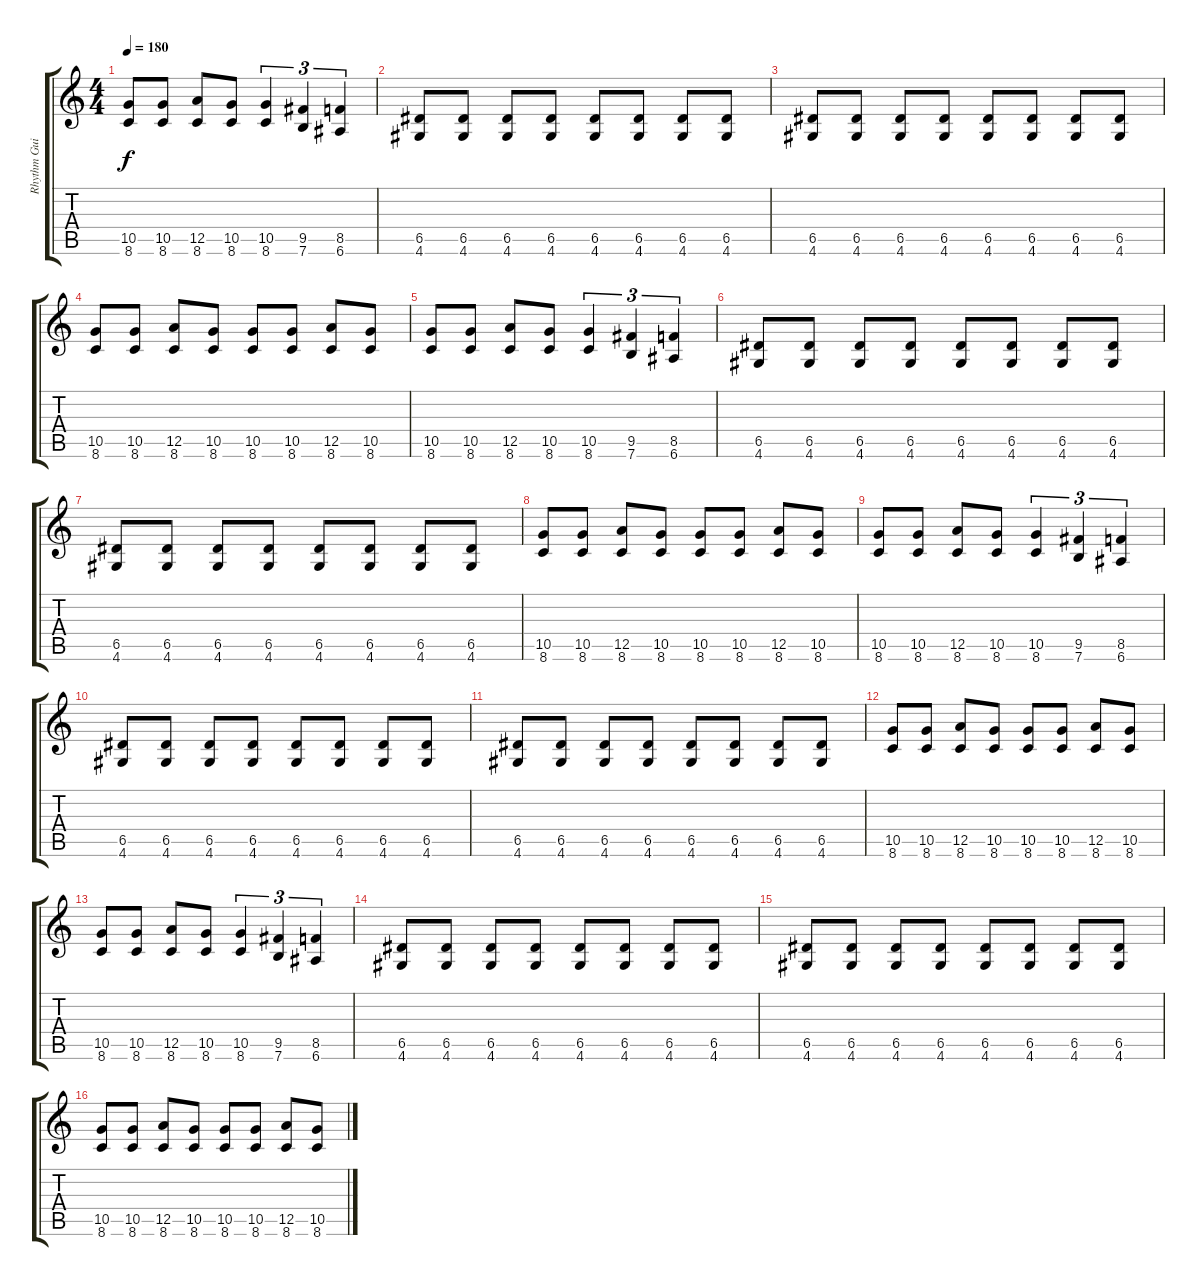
\track ("Rhythm Guitar" "Rhythm Gui") {instrument distortionguitar}
\staff {score tabs}
\tuning (E4 B3 G3 D3 A2 E2) {hide}
\ts (4 4)
\tempo 180
\clef g2
\ks c
(10.5 8.6).8{dy f} (10.5 8.6).8 (12.5 8.6).8 (10.5 8.6).8 (10.5 8.6).4{tu (3 2)} (9.5 7.6).4{tu (3 2)} (8.5 6.6).4{tu (3 2)} |
(6.5 4.6).8 (6.5 4.6).8 (6.5 4.6).8 (6.5 4.6).8 (6.5 4.6).8 (6.5 4.6).8 (6.5 4.6).8 (6.5 4.6).8 |
(6.5 4.6).8 (6.5 4.6).8 (6.5 4.6).8 (6.5 4.6).8 (6.5 4.6).8 (6.5 4.6).8 (6.5 4.6).8 (6.5 4.6).8 |
(10.5 8.6).8 (10.5 8.6).8 (12.5 8.6).8 (10.5 8.6).8 (10.5 8.6).8 (10.5 8.6).8 (12.5 8.6).8 (10.5 8.6).8 |
(10.5 8.6).8 (10.5 8.6).8 (12.5 8.6).8 (10.5 8.6).8 (10.5 8.6).4{tu (3 2)} (9.5 7.6).4{tu (3 2)} (8.5 6.6).4{tu (3 2)} |
(6.5 4.6).8 (6.5 4.6).8 (6.5 4.6).8 (6.5 4.6).8 (6.5 4.6).8 (6.5 4.6).8 (6.5 4.6).8 (6.5 4.6).8 |
(6.5 4.6).8 (6.5 4.6).8 (6.5 4.6).8 (6.5 4.6).8 (6.5 4.6).8 (6.5 4.6).8 (6.5 4.6).8 (6.5 4.6).8 |
(10.5 8.6).8 (10.5 8.6).8 (12.5 8.6).8 (10.5 8.6).8 (10.5 8.6).8 (10.5 8.6).8 (12.5 8.6).8 (10.5 8.6).8 |
(10.5 8.6).8 (10.5 8.6).8 (12.5 8.6).8 (10.5 8.6).8 (10.5 8.6).4{tu (3 2)} (9.5 7.6).4{tu (3 2)} (8.5 6.6).4{tu (3 2)} |
(6.5 4.6).8 (6.5 4.6).8 (6.5 4.6).8 (6.5 4.6).8 (6.5 4.6).8 (6.5 4.6).8 (6.5 4.6).8 (6.5 4.6).8 |
(6.5 4.6).8 (6.5 4.6).8 (6.5 4.6).8 (6.5 4.6).8 (6.5 4.6).8 (6.5 4.6).8 (6.5 4.6).8 (6.5 4.6).8 |
(10.5 8.6).8 (10.5 8.6).8 (12.5 8.6).8 (10.5 8.6).8 (10.5 8.6).8 (10.5 8.6).8 (12.5 8.6).8 (10.5 8.6).8 |
(10.5 8.6).8 (10.5 8.6).8 (12.5 8.6).8 (10.5 8.6).8 (10.5 8.6).4{tu (3 2)} (9.5 7.6).4{tu (3 2)} (8.5 6.6).4{tu (3 2)} |
(6.5 4.6).8 (6.5 4.6).8 (6.5 4.6).8 (6.5 4.6).8 (6.5 4.6).8 (6.5 4.6).8 (6.5 4.6).8 (6.5 4.6).8 |
(6.5 4.6).8 (6.5 4.6).8 (6.5 4.6).8 (6.5 4.6).8 (6.5 4.6).8 (6.5 4.6).8 (6.5 4.6).8 (6.5 4.6).8 |
(10.5 8.6).8 (10.5 8.6).8 (12.5 8.6).8 (10.5 8.6).8 (10.5 8.6).8 (10.5 8.6).8 (12.5 8.6).8 (10.5 8.6).8
